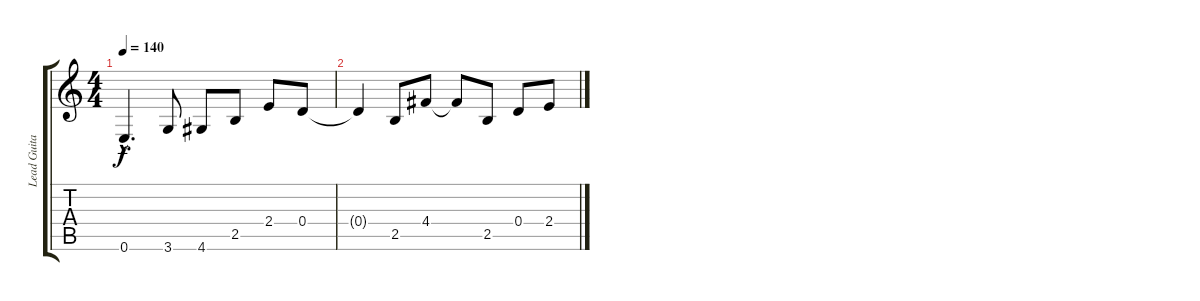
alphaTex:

\track ("Lead Guitar" "Lead Guita") {instrument overdrivenguitar}
\staff {score tabs}
\tuning (E4 B3 G3 D3 A2 E2) {hide}
\ts (4 4)
\tempo 140
\clef g2
\ks c
0.6{hac}.4{d dy f} 3.6.8 4.6.8 2.5.8 2.4.8 0.4.8 |
0.4{t}.4 2.5.8 4.4.8 4.4{t}.8 2.5.8 0.4.8 2.4.8
